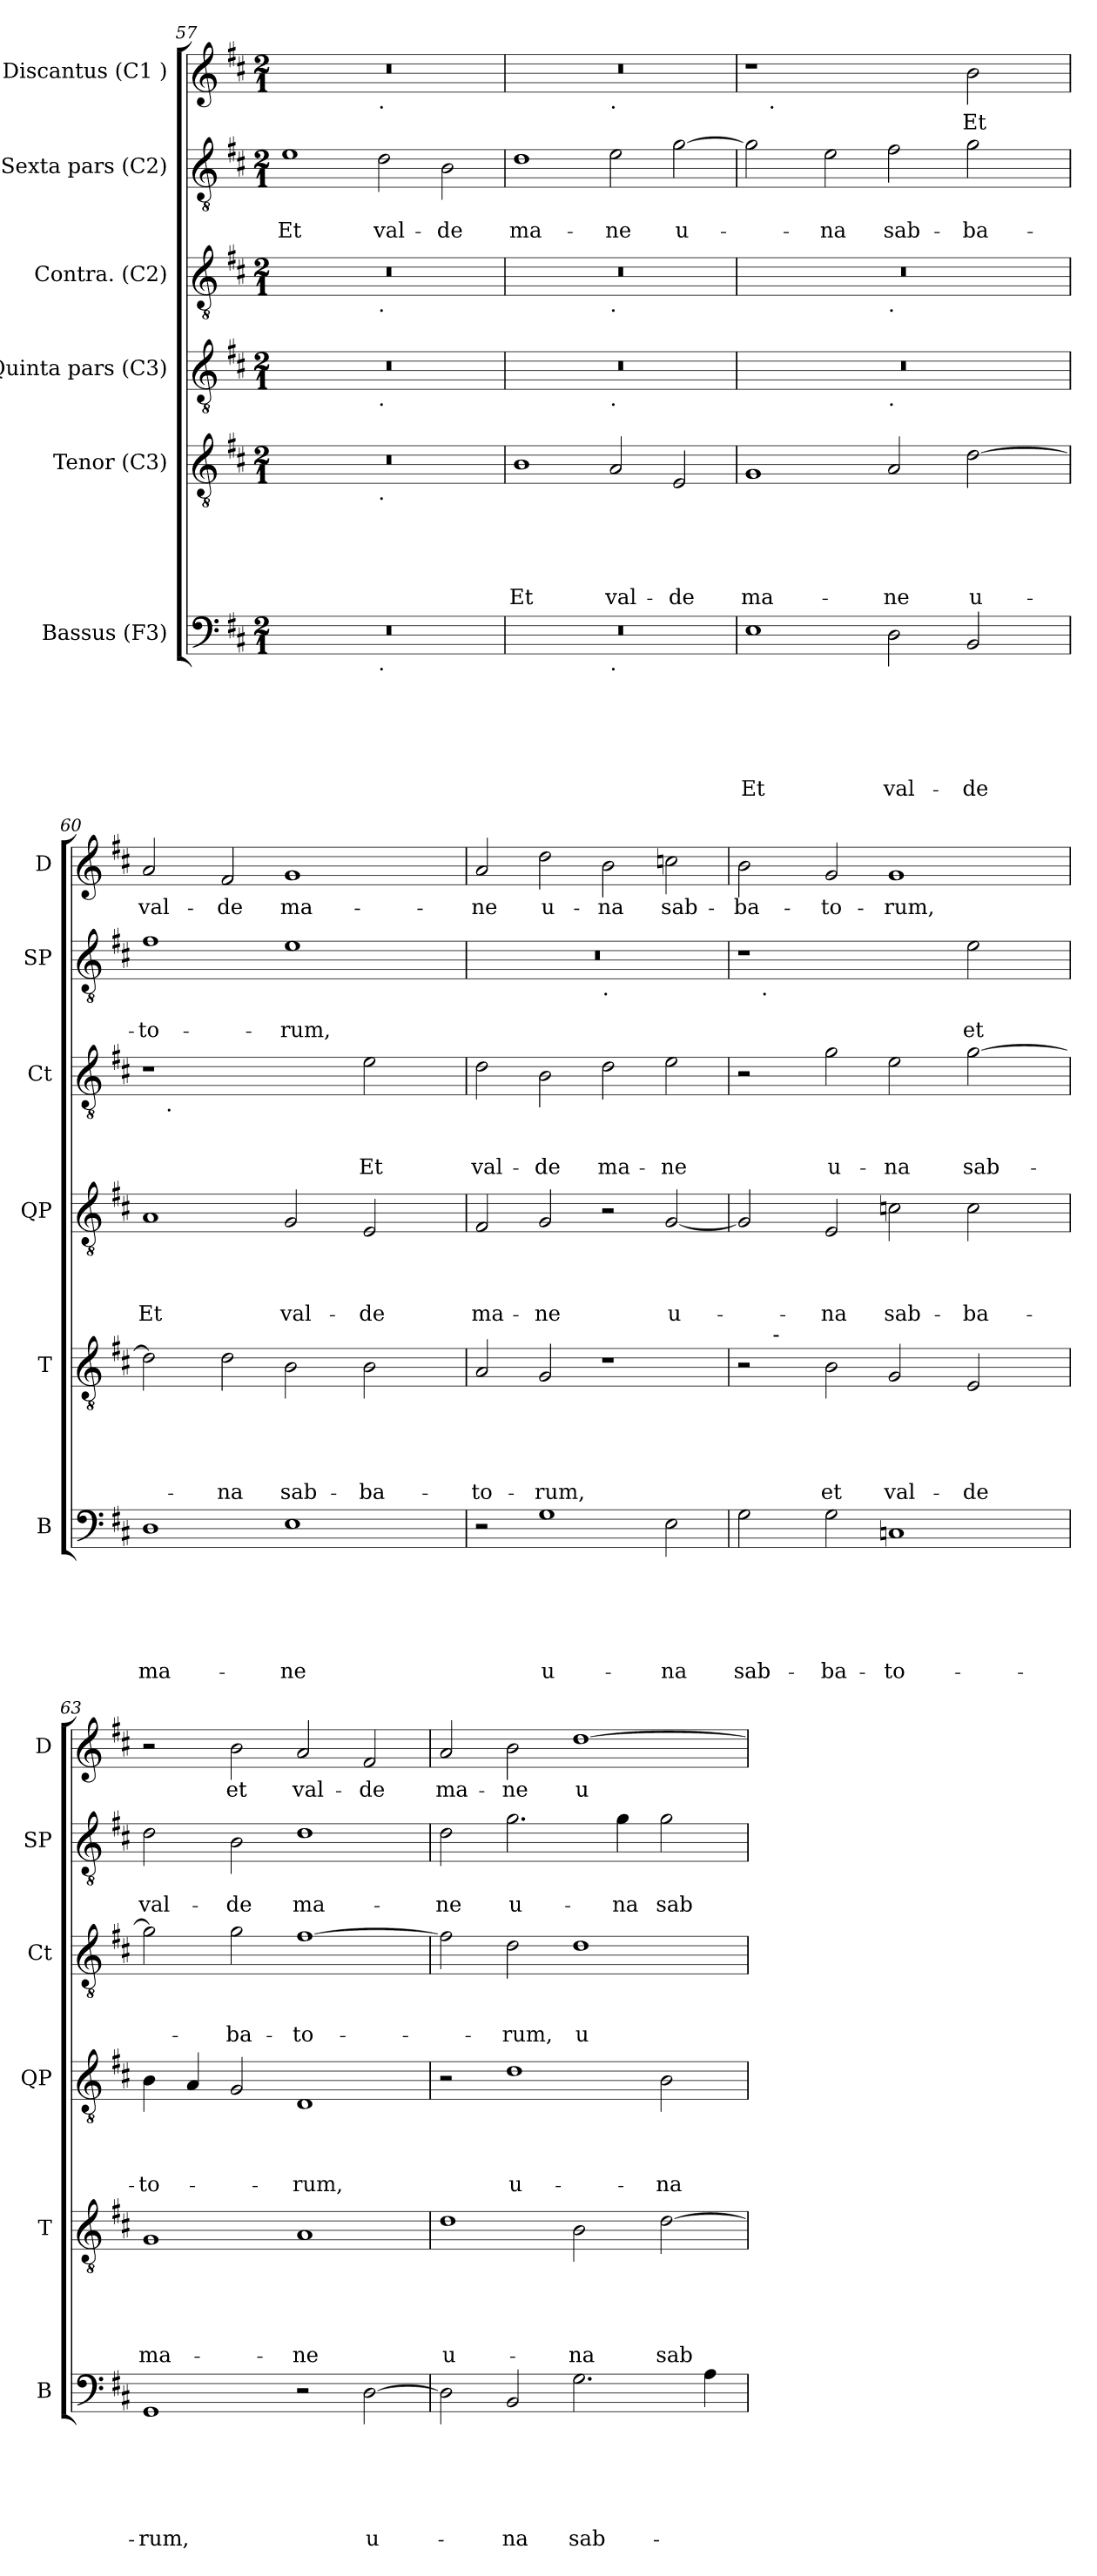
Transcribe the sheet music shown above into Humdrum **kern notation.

**kern	**text	**text	**text	**text	**text	**text	**kern	**text	**text	**text	**text	**text	**kern	**text	**text	**text	**text	**kern	**text	**text	**text	**kern	**text	**text	**kern	**text
*part6	*part6	*part6	*part6	*part6	*part6	*part6	*part5	*part5	*part5	*part5	*part5	*part5	*part4	*part4	*part4	*part4	*part4	*part3	*part3	*part3	*part3	*part2	*part2	*part2	*part1	*part1
*staff6	*staff6	*staff6	*staff6	*staff6	*staff6	*staff6	*staff5	*staff5	*staff5	*staff5	*staff5	*staff5	*staff4	*staff4	*staff4	*staff4	*staff4	*staff3	*staff3	*staff3	*staff3	*staff2	*staff2	*staff2	*staff1	*staff1
*I"Bassus (F3)	*	*	*	*	*	*	*I"Tenor (C3)	*	*	*	*	*	*I"Quinta pars (C3)	*	*	*	*	*I"Contra. (C2)	*	*	*	*I"Sexta pars (C2)	*	*	*I"Discantus (C1 )	*
*I'B	*	*	*	*	*	*	*I'T	*	*	*	*	*	*I'QP	*	*	*	*	*I'Ct	*	*	*	*I'SP	*	*	*I'D	*
!!LO:PB:g=z
*clefF4	*	*	*	*	*	*	*clefGv2	*	*	*	*	*	*clefGv2	*	*	*	*	*clefGv2	*	*	*	*clefGv2	*	*	*clefG2	*
*k[f#c#]	*	*	*	*	*	*	*k[f#c#]	*	*	*	*	*	*k[f#c#]	*	*	*	*	*k[f#c#]	*	*	*	*k[f#c#]	*	*	*k[f#c#]	*
*D:	*	*	*	*	*	*	*D:	*	*	*	*	*	*D:	*	*	*	*	*D:	*	*	*	*D:	*	*	*D:	*
*M2/1	*	*	*	*	*	*	*M2/1	*	*	*	*	*	*M2/1	*	*	*	*	*M2/1	*	*	*	*M2/1	*	*	*M2/1	*
=57	=57	=57	=57	=57	=57	=57	=57	=57	=57	=57	=57	=57	=57	=57	=57	=57	=57	=57	=57	=57	=57	=57	=57	=57	=57	=57
!	!	!	!	!	!	!	!	!	!	!	!	!	!	!	!	!	!	!	!	!	!	!	!	!LO:LY:b	!	!
*^	*	*	*	*	*	*	*^	*	*	*	*	*	*^	*	*	*	*	*^	*	*	*	*	*	*	*^	*
0r	1ryy	.	.	.	.	.	.	0r	1ryy	.	.	.	.	.	0r	1ryy	.	.	.	.	0r	1ryy	.	.	.	1e	.	Et	0r	1ryy	.
!	!	!	!	!	!	!	!	!	!	!	!	!	!	!	!	!	!	!	!	!	!	!	!	!	!	!	!	!	!	!LO:TX:b:t=.	!
!	!	!	!	!	!	!	!	!	!	!	!	!	!	!	!	!	!	!	!	!	!	!LO:TX:b:t=.	!	!	!	!	!	!	!	!	!
!	!	!	!	!	!	!	!	!	!	!	!	!	!	!	!	!LO:TX:b:t=.	!	!	!	!	!	!	!	!	!	!	!	!	!	!	!
!	!	!	!	!	!	!	!	!	!LO:TX:b:t=.	!	!	!	!	!	!	!	!	!	!	!	!	!	!	!	!	!	!	!	!	!	!
!	!LO:TX:b:t=.	!	!	!	!	!	!	!	!	!	!	!	!	!	!	!	!	!	!	!	!	!	!	!	!	!	!	!	!	!	!
!	!	!	!	!	!	!	!	!	!	!	!	!	!	!	!	!	!	!	!	!	!	!	!	!	!	!	!	!LO:LY:b	!	!	!
.	1ryy	.	.	.	.	.	.	.	1ryy	.	.	.	.	.	.	1ryy	.	.	.	.	.	1ryy	.	.	.	2d\	.	val-	.	1ryy	.
!	!	!	!	!	!	!	!	!	!	!	!	!	!	!	!	!	!	!	!	!	!	!	!	!	!	!	!	!LO:LY:b	!	!	!
.	.	.	.	.	.	.	.	.	.	.	.	.	.	.	.	.	.	.	.	.	.	.	.	.	.	2B\	.	-de	.	.	.
=58	=58	=58	=58	=58	=58	=58	=58	=58	=58	=58	=58	=58	=58	=58	=58	=58	=58	=58	=58	=58	=58	=58	=58	=58	=58	=58	=58	=58	=58	=58	=58
!	!	!	!	!	!	!	!	!	!	!	!	!	!	!LO:LY:b	!	!	!	!	!	!	!	!	!	!	!	!	!	!LO:LY:b	!	!	!
*	*	*	*	*	*	*	*	*v	*v	*	*	*	*	*	*	*	*	*	*	*	*	*	*	*	*	*	*	*	*	*	*
0r	1ryy	.	.	.	.	.	.	1B	.	.	.	.	Et	0r	1ryy	.	.	.	.	0r	1ryy	.	.	.	1d	.	ma-	0r	1ryy	.
!	!	!	!	!	!	!	!	!	!	!	!	!	!	!	!	!	!	!	!	!	!	!	!	!	!	!	!	!	!LO:TX:b:t=.	!
!	!	!	!	!	!	!	!	!	!	!	!	!	!	!	!	!	!	!	!	!	!LO:TX:b:t=.	!	!	!	!	!	!	!	!	!
!	!	!	!	!	!	!	!	!	!	!	!	!	!	!	!LO:TX:b:t=.	!	!	!	!	!	!	!	!	!	!	!	!	!	!	!
!	!LO:TX:b:t=.	!	!	!	!	!	!	!	!	!	!	!	!	!	!	!	!	!	!	!	!	!	!	!	!	!	!	!	!	!
!	!	!	!	!	!	!	!	!	!	!	!	!	!LO:LY:b	!	!	!	!	!	!	!	!	!	!	!	!	!	!LO:LY:b	!	!	!
.	1ryy	.	.	.	.	.	.	2A/	.	.	.	.	val-	.	1ryy	.	.	.	.	.	1ryy	.	.	.	2e\	.	-ne	.	1ryy	.
!	!	!	!	!	!	!	!	!	!	!	!	!	!LO:LY:b	!	!	!	!	!	!	!	!	!	!	!	!	!	!LO:LY:b	!	!	!
.	.	.	.	.	.	.	.	2E/	.	.	.	.	-de	.	.	.	.	.	.	.	.	.	.	.	[>2g\	.	u-	.	.	.
=59	=59	=59	=59	=59	=59	=59	=59	=59	=59	=59	=59	=59	=59	=59	=59	=59	=59	=59	=59	=59	=59	=59	=59	=59	=59	=59	=59	=59	=59	=59
!	!	!	!	!	!	!	!LO:LY:b	!	!	!	!	!	!LO:LY:b	!	!	!	!	!	!	!	!	!	!	!	!	!	!	!	!	!
*v	*v	*	*	*	*	*	*	*	*	*	*	*	*	*	*	*	*	*	*	*	*	*	*	*	*	*	*	*	*	*
1E	.	.	.	.	.	Et	1G	.	.	.	.	ma-	0r	1ryy	.	.	.	.	0r	1ryy	.	.	.	2g\]	.	.	1r	16.ryy	.
!	!	!	!	!	!	!	!	!	!	!	!	!	!	!	!	!	!	!	!	!	!	!	!	!	!	!	!	!LO:TX:b:t=.	!
.	.	.	.	.	.	.	.	.	.	.	.	.	.	.	.	.	.	.	.	.	.	.	.	.	.	.	.	1ryy	.
!	!	!	!	!	!	!	!	!	!	!	!	!	!	!	!	!	!	!	!	!	!	!	!	!	!	!LO:LY:b	!	!	!
.	.	.	.	.	.	.	.	.	.	.	.	.	.	.	.	.	.	.	.	.	.	.	.	2e\	.	-na	.	.	.
!	!	!	!	!	!	!	!	!	!	!	!	!	!	!	!	!	!	!	!	!LO:TX:b:t=.	!	!	!	!	!	!	!	!	!
!	!	!	!	!	!	!	!	!	!	!	!	!	!	!LO:TX:b:t=.	!	!	!	!	!	!	!	!	!	!	!	!	!	!	!
!	!	!	!	!	!	!LO:LY:b	!	!	!	!	!	!LO:LY:b	!	!	!	!	!	!	!	!	!	!	!	!	!	!LO:LY:b	!	!	!
2D\	.	.	.	.	.	val-	2A/	.	.	.	.	-ne	.	1ryy	.	.	.	.	.	1ryy	.	.	.	2f#\	.	sab-	2ryy	.	.
.	.	.	.	.	.	.	.	.	.	.	.	.	.	.	.	.	.	.	.	.	.	.	.	.	.	.	.	2ryy	.
!	!	!	!	!	!	!LO:LY:b	!	!	!	!	!	!LO:LY:b	!	!	!	!	!	!	!	!	!	!	!	!	!	!LO:LY:b	!	!	!LO:LY:b
2BB/	.	.	.	.	.	-de	[>2d\	.	.	.	.	u-	.	.	.	.	.	.	.	.	.	.	.	2g\	.	-ba-	2b\	.	Et
.	.	.	.	.	.	.	.	.	.	.	.	.	.	.	.	.	.	.	.	.	.	.	.	.	.	.	.	4ryy	.
.	.	.	.	.	.	.	.	.	.	.	.	.	.	.	.	.	.	.	.	.	.	.	.	.	.	.	.	8ryy	.
.	.	.	.	.	.	.	.	.	.	.	.	.	.	.	.	.	.	.	.	.	.	.	.	.	.	.	.	32ryy	.
=60	=60	=60	=60	=60	=60	=60	=60	=60	=60	=60	=60	=60	=60	=60	=60	=60	=60	=60	=60	=60	=60	=60	=60	=60	=60	=60	=60	=60	=60
!	!	!	!	!	!	!LO:LY:b	!	!	!	!	!	!	!	!	!	!	!	!LO:LY:b	!	!	!	!	!	!	!	!LO:LY:b	!	!	!LO:LY:b
*	*	*	*	*	*	*	*	*	*	*	*	*	*v	*v	*	*	*	*	*	*	*	*	*	*	*	*	*v	*v	*
1D	.	.	.	.	.	ma-	2d\]	.	.	.	.	.	1A	.	.	.	Et	1r	16.ryy	.	.	.	1f#	.	-to-	2a/	val-
!	!	!	!	!	!	!	!	!	!	!	!	!	!	!	!	!	!	!	!LO:TX:b:t=.	!	!	!	!	!	!	!	!
.	.	.	.	.	.	.	.	.	.	.	.	.	.	.	.	.	.	.	1ryy	.	.	.	.	.	.	.	.
!	!	!	!	!	!	!	!	!	!	!	!	!LO:LY:b	!	!	!	!	!	!	!	!	!	!	!	!	!	!	!LO:LY:b
.	.	.	.	.	.	.	2d\	.	.	.	.	-na	.	.	.	.	.	.	.	.	.	.	.	.	.	2f#/	-de
!	!	!	!	!	!	!LO:LY:b	!	!	!	!	!	!LO:LY:b	!	!	!	!	!LO:LY:b	!	!	!	!	!	!	!	!LO:LY:b	!	!LO:LY:b
1E	.	.	.	.	.	-ne	2B\	.	.	.	.	sab-	2G/	.	.	.	val-	2ryy	.	.	.	.	1e	.	-rum,	1g	ma-
.	.	.	.	.	.	.	.	.	.	.	.	.	.	.	.	.	.	.	2ryy	.	.	.	.	.	.	.	.
!	!	!	!	!	!	!	!	!	!	!	!	!LO:LY:b	!	!	!	!	!LO:LY:b	!	!	!	!	!LO:LY:b	!	!	!	!	!
.	.	.	.	.	.	.	2B\	.	.	.	.	-ba-	2E/	.	.	.	-de	2e\	.	.	.	Et	.	.	.	.	.
.	.	.	.	.	.	.	.	.	.	.	.	.	.	.	.	.	.	.	4ryy	.	.	.	.	.	.	.	.
.	.	.	.	.	.	.	.	.	.	.	.	.	.	.	.	.	.	.	8ryy	.	.	.	.	.	.	.	.
.	.	.	.	.	.	.	.	.	.	.	.	.	.	.	.	.	.	.	32ryy	.	.	.	.	.	.	.	.
=61	=61	=61	=61	=61	=61	=61	=61	=61	=61	=61	=61	=61	=61	=61	=61	=61	=61	=61	=61	=61	=61	=61	=61	=61	=61	=61	=61
!	!	!	!	!	!	!	!	!	!	!	!	!LO:LY:b	!	!	!	!	!LO:LY:b	!	!	!	!	!LO:LY:b	!	!	!	!	!LO:LY:b
*	*	*	*	*	*	*	*	*	*	*	*	*	*	*	*	*	*	*v	*v	*	*	*	*^	*	*	*	*
2r	.	.	.	.	.	.	2A/	.	.	.	.	-to-	2F#/	.	.	.	ma-	2d\	.	.	val-	0r	1ryy	.	.	2a/	-ne
!	!	!	!	!	!	!LO:LY:b	!	!	!	!	!	!LO:LY:b	!	!	!	!	!LO:LY:b	!	!	!	!LO:LY:b	!	!	!	!	!	!LO:LY:b
1G	.	.	.	.	.	u-	2G/	.	.	.	.	-rum,	2G/	.	.	.	-ne	2B\	.	.	-de	.	.	.	.	2dd\	u-
!	!	!	!	!	!	!	!	!	!	!	!	!	!	!	!	!	!	!	!	!	!	!	!LO:TX:b:t=.	!	!	!	!
!	!	!	!	!	!	!	!	!	!	!	!	!	!	!	!	!	!	!	!	!	!LO:LY:b	!	!	!	!	!	!LO:LY:b
.	.	.	.	.	.	.	1r	.	.	.	.	.	2r	.	.	.	.	2d\	.	.	ma-	.	1ryy	.	.	2b\	-na
!	!	!	!	!	!	!LO:LY:b	!	!	!	!	!	!	!	!	!	!	!LO:LY:b	!	!	!	!LO:LY:b	!	!	!	!	!	!LO:LY:b
2E\	.	.	.	.	.	-na	.	.	.	.	.	.	[<2G/	.	.	.	u-	2e\	.	.	-ne	.	.	.	.	2ccn\	sab-
!!LO:LB:g=z
=62	=62	=62	=62	=62	=62	=62	=62	=62	=62	=62	=62	=62	=62	=62	=62	=62	=62	=62	=62	=62	=62	=62	=62	=62	=62	=62	=62
!	!	!	!	!	!	!LO:LY:b	!	!	!	!	!	!	!	!	!	!	!	!	!	!	!	!	!	!	!	!	!LO:LY:b
*	*	*	*	*	*	*	*^	*	*	*	*	*	*	*	*	*	*	*	*	*	*	*	*	*	*	*	*
2G\	.	.	.	.	.	sab-	2r	8ryy	.	.	.	.	.	2G/]	.	.	.	.	2r	.	.	.	1r	16.ryy	.	.	2b\	-ba-
!	!	!	!	!	!	!	!	!	!	!	!	!	!	!	!	!	!	!	!	!	!	!	!	!LO:TX:b:t=.	!	!	!	!
.	.	.	.	.	.	.	.	.	.	.	.	.	.	.	.	.	.	.	.	.	.	.	.	1ryy	.	.	.	.
!	!	!	!	!	!	!	!	!LO:TX:a:t=-	!	!	!	!	!	!	!	!	!	!	!	!	!	!	!	!	!	!	!	!
.	.	.	.	.	.	.	.	1...ryy	.	.	.	.	.	.	.	.	.	.	.	.	.	.	.	.	.	.	.	.
!	!	!	!	!	!	!LO:LY:b	!	!	!	!	!	!	!LO:LY:b	!	!	!	!	!LO:LY:b	!	!	!	!LO:LY:b	!	!	!	!	!	!LO:LY:b
2G\	.	.	.	.	.	-ba-	2B\	.	.	.	.	.	et	2E/	.	.	.	-na	2g\	.	.	u-	.	.	.	.	2g/	-to-
!	!	!	!	!	!	!LO:LY:b	!	!	!	!	!	!	!LO:LY:b	!	!	!	!	!LO:LY:b	!	!	!	!LO:LY:b	!	!	!	!	!	!LO:LY:b
1Cn	.	.	.	.	.	-to-	2G/	.	.	.	.	.	val-	2cn\	.	.	.	sab-	2e\	.	.	-na	2ryy	.	.	.	1g	-rum,
.	.	.	.	.	.	.	.	.	.	.	.	.	.	.	.	.	.	.	.	.	.	.	.	2ryy	.	.	.	.
!	!	!	!	!	!	!	!	!	!	!	!	!	!LO:LY:b	!	!	!	!	!LO:LY:b	!	!	!	!LO:LY:b	!	!	!	!LO:LY:b	!	!
.	.	.	.	.	.	.	2E/	.	.	.	.	.	-de	2c\	.	.	.	-ba-	[>2g\	.	.	sab-	2e\	.	.	et	.	.
.	.	.	.	.	.	.	.	.	.	.	.	.	.	.	.	.	.	.	.	.	.	.	.	4ryy	.	.	.	.
.	.	.	.	.	.	.	.	.	.	.	.	.	.	.	.	.	.	.	.	.	.	.	.	8ryy	.	.	.	.
.	.	.	.	.	.	.	.	.	.	.	.	.	.	.	.	.	.	.	.	.	.	.	.	32ryy	.	.	.	.
=63	=63	=63	=63	=63	=63	=63	=63	=63	=63	=63	=63	=63	=63	=63	=63	=63	=63	=63	=63	=63	=63	=63	=63	=63	=63	=63	=63	=63
!	!	!	!	!	!	!LO:LY:b	!	!	!	!	!	!	!LO:LY:b	!	!	!	!	!LO:LY:b	!	!	!	!	!	!	!	!LO:LY:b	!	!
*	*	*	*	*	*	*	*v	*v	*	*	*	*	*	*	*	*	*	*	*	*	*	*	*v	*v	*	*	*	*
1GG	.	.	.	.	.	-rum,	1G	.	.	.	.	ma-	4B\	.	.	.	-to-	2g\]	.	.	.	2d\	.	val-	2r	.
.	.	.	.	.	.	.	.	.	.	.	.	.	4A/	.	.	.	.	.	.	.	.	.	.	.	.	.
!	!	!	!	!	!	!	!	!	!	!	!	!	!	!	!	!	!	!	!	!	!LO:LY:b	!	!	!LO:LY:b	!	!LO:LY:b
.	.	.	.	.	.	.	.	.	.	.	.	.	2G/	.	.	.	.	2g\	.	.	-ba-	2B\	.	-de	2b\	et
!	!	!	!	!	!	!	!	!	!	!	!	!LO:LY:b	!	!	!	!	!LO:LY:b	!	!	!	!LO:LY:b	!	!	!LO:LY:b	!	!LO:LY:b
2r	.	.	.	.	.	.	1A	.	.	.	.	-ne	1D	.	.	.	-rum,	[>1f#	.	.	-to-	1d	.	ma-	2a/	val-
!	!	!	!	!	!	!LO:LY:b	!	!	!	!	!	!	!	!	!	!	!	!	!	!	!	!	!	!	!	!LO:LY:b
[>2D\	.	.	.	.	.	u-	.	.	.	.	.	.	.	.	.	.	.	.	.	.	.	.	.	.	2f#/	-de
=64	=64	=64	=64	=64	=64	=64	=64	=64	=64	=64	=64	=64	=64	=64	=64	=64	=64	=64	=64	=64	=64	=64	=64	=64	=64	=64
!	!	!	!	!	!	!	!	!	!	!	!	!LO:LY:b	!	!	!	!	!	!	!	!	!	!	!	!LO:LY:b	!	!LO:LY:b
2D\]	.	.	.	.	.	.	1d	.	.	.	.	u-	2r	.	.	.	.	2f#\]	.	.	.	2d\	.	-ne	2a/	ma-
!	!	!	!	!	!	!LO:LY:b	!	!	!	!	!	!	!	!	!	!	!LO:LY:b	!	!	!	!LO:LY:b	!	!	!LO:LY:b	!	!LO:LY:b
2BB/	.	.	.	.	.	-na	.	.	.	.	.	.	1d	.	.	.	u-	2d\	.	.	-rum,	2.g\	.	u-	2b\	-ne
!	!	!	!	!	!	!LO:LY:b	!	!	!	!	!	!LO:LY:b	!	!	!	!	!	!	!	!	!LO:LY:b	!	!	!	!	!LO:LY:b:rj
2.G\	.	.	.	.	.	sab-	2B\	.	.	.	.	-na	.	.	.	.	.	1d	.	.	u-	.	.	.	[>1dd	u-
!	!	!	!	!	!	!	!	!	!	!	!	!	!	!	!	!	!	!	!	!	!	!	!	!LO:LY:b	!	!
.	.	.	.	.	.	.	.	.	.	.	.	.	.	.	.	.	.	.	.	.	.	4g\	.	-na	.	.
!	!	!	!	!	!	!	!	!	!	!	!	!LO:LY:b	!	!	!	!	!LO:LY:b	!	!	!	!	!	!	!LO:LY:b	!	!
.	.	.	.	.	.	.	[>2d\	.	.	.	.	sab-	2B\	.	.	.	-na	.	.	.	.	2g\	.	sab-	.	.
4A\	.	.	.	.	.	.	.	.	.	.	.	.	.	.	.	.	.	.	.	.	.	.	.	.	.	.
=	=	=	=	=	=	=	=	=	=	=	=	=	=	=	=	=	=	=	=	=	=	=	=	=	=	=
*-	*-	*-	*-	*-	*-	*-	*-	*-	*-	*-	*-	*-	*-	*-	*-	*-	*-	*-	*-	*-	*-	*-	*-	*-	*-	*-
